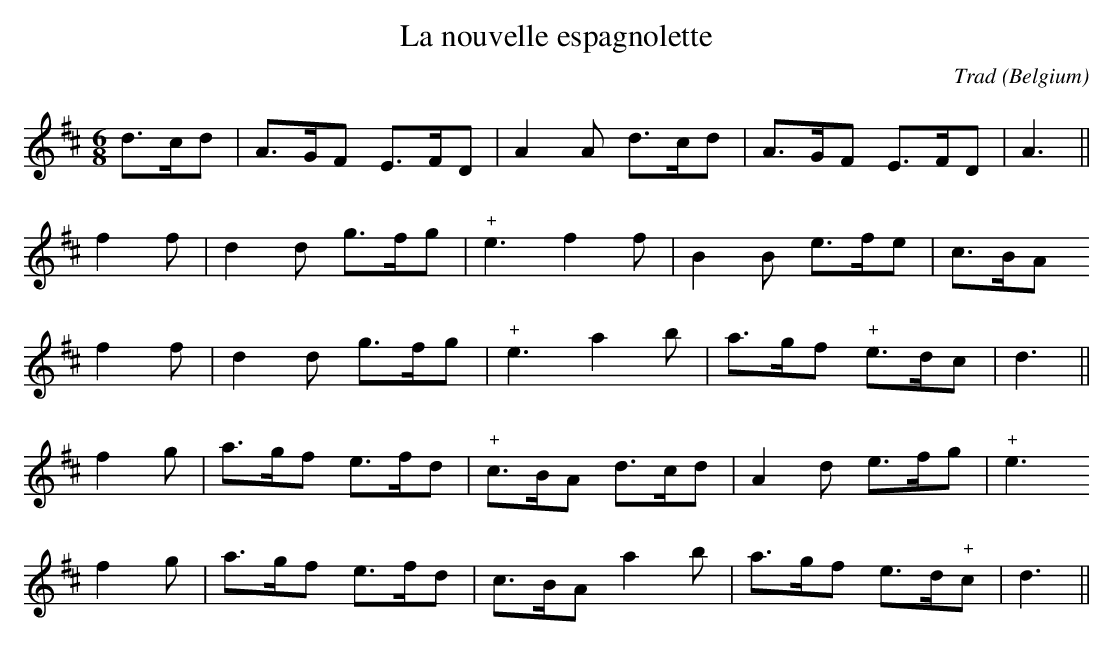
X:1
T:La nouvelle espagnolette
C:Trad
O:Belgium
M:6/8
L:1/8
K:Dmaj
d>cd|A>GF E>FD|A2A d>cd|A>GF E>FD|A3||
f2f|d2d g>fg|"+"e3 f2f|B2B e>fe|c>BA
f2f|d2d g>fg|"+"e3 a2b|a>gf "+"e>dc|d3||
f2g|a>gf e>fd|"+"c>BA d>cd|A2d e>fg|"+"e3
f2g|a>gf e>fd|c>BA a2b|a>gf e>d"+"c|d3||
